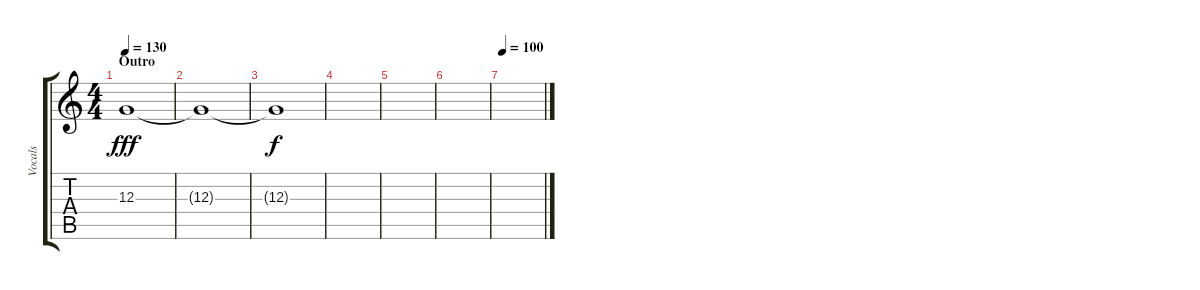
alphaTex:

\track ("Vocals" "Vocals") {instrument oboe}
\staff {score tabs}
\tuning (E4 B3 G3 D3 A2 E2) {hide}
\ts (4 4)
\section ("" "Outro")
\tempo 130
\clef g2
\ks c
12.3{t}.1{dy fff} |
12.3{t}.1{volume 0} |
12.3{t}.1{dy f} |
|
|
|
\tempo 100
